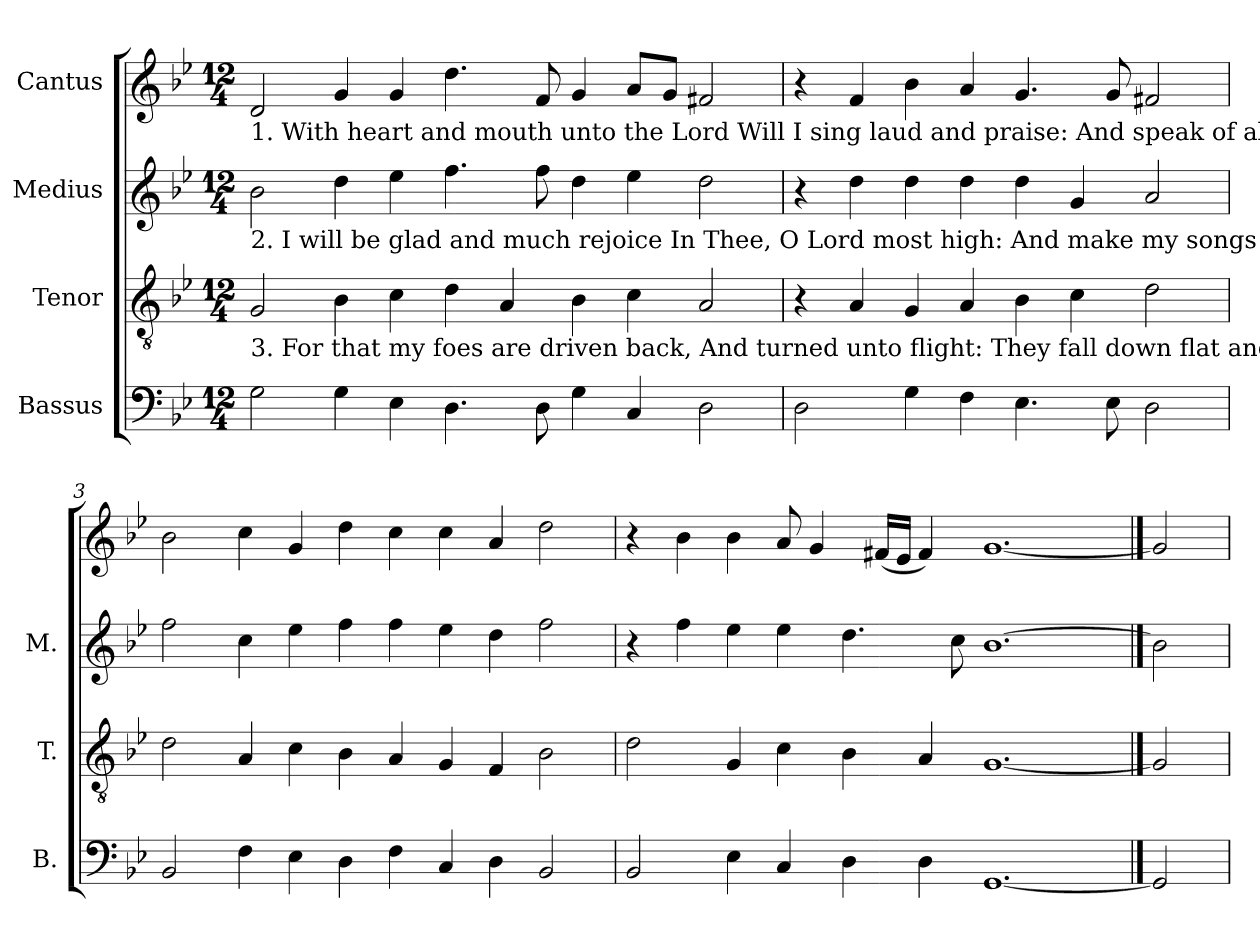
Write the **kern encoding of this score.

**kern	**kern	**kern	**kern
*part4	*part3	*part2	*part1
*staff4	*staff3	*staff2	*staff1
*I"Bassus	*I"Tenor	*I"Medius	*I"Cantus
*I'B.	*I'T.	*I'M.	*
*clefF4	*clefGv2	*clefG2	*clefG2
*k[b-e-]	*k[b-e-]	*k[b-e-]	*k[b-e-]
*M12/4	*M12/4	*M12/4	*M12/4
=1	=1	=1	=1
!	!	!	!LO:TX:b:t=1. With heart and mouth unto the Lord      Will I sing laud and praise&colon;     And speak of all His wondrous works,      And them declare always.
!	!	!LO:TX:b:t=2. I will be glad and much rejoice                In Thee, O Lord most high&colon;      And make my songs extol Thy name         Above      the   starry        sky.	!
!	!LO:TX:b:t=3. For that my foes are driven back,                     And turned unto flight&colon;         They fall down flat and are destroyed    By Thy great force and might.	!	!
2G\	2G/	2b-\	2d/
4G\	4B-\	4dd\	4g/
4E-\	4c\	4ee-\	4g/
4.D\	4d\	4.ff\	4.dd\
.	4A/	.	.
8D\	.	8ff\	8f/
4G\	4B-\	4dd\	4g/
4C/	4c\	4ee-\	8a/L
.	.	.	8g/J
2D\	2A/	2dd\	2f#X/
=2	=2	=2	=2
2D\	4r	4r	4r
.	4A/	4dd\	4f/
4G\	4G/	4dd\	4b-\
4F\	4A/	4dd\	4a/
4.E-\	4B-\	4dd\	4.g/
.	4c\	4g/	.
8E-\	.	.	8g/
2D\	2d\	2a/	2f#X/
=3	=3	=3	=3
2BB-/	2d\	2ff\	2b-\
4F\	4A/	4cc\	4cc\
4E-\	4c\	4ee-\	4g/
4D\	4B-\	4ff\	4dd\
4F\	4A/	4ff\	4cc\
4C/	4G/	4ee-\	4cc\
4D\	4F/	4dd\	4a/
2BB-/	2B-\	2ff\	2dd\
=4	=4	=4	=4
2BB-/	2d\	4r	4r
.	.	4ff\	4b-\
4E-\	4G/	4ee-\	4b-\
4C/	4c\	4ee-\	8a/
.	.	.	4g/
4D\	4B-\	4.dd\	.
.	.	.	(16f#X/LL
.	.	.	16e-/JJ
4D\	4A/	.	4f#/)
.	.	8cc\	.
[1.GG	[1.G	[1.b-	[1.g
==5	==5	==5	==5
2GG]	2G]	2b-]	2g]
=	=	=	=
*-	*-	*-	*-
